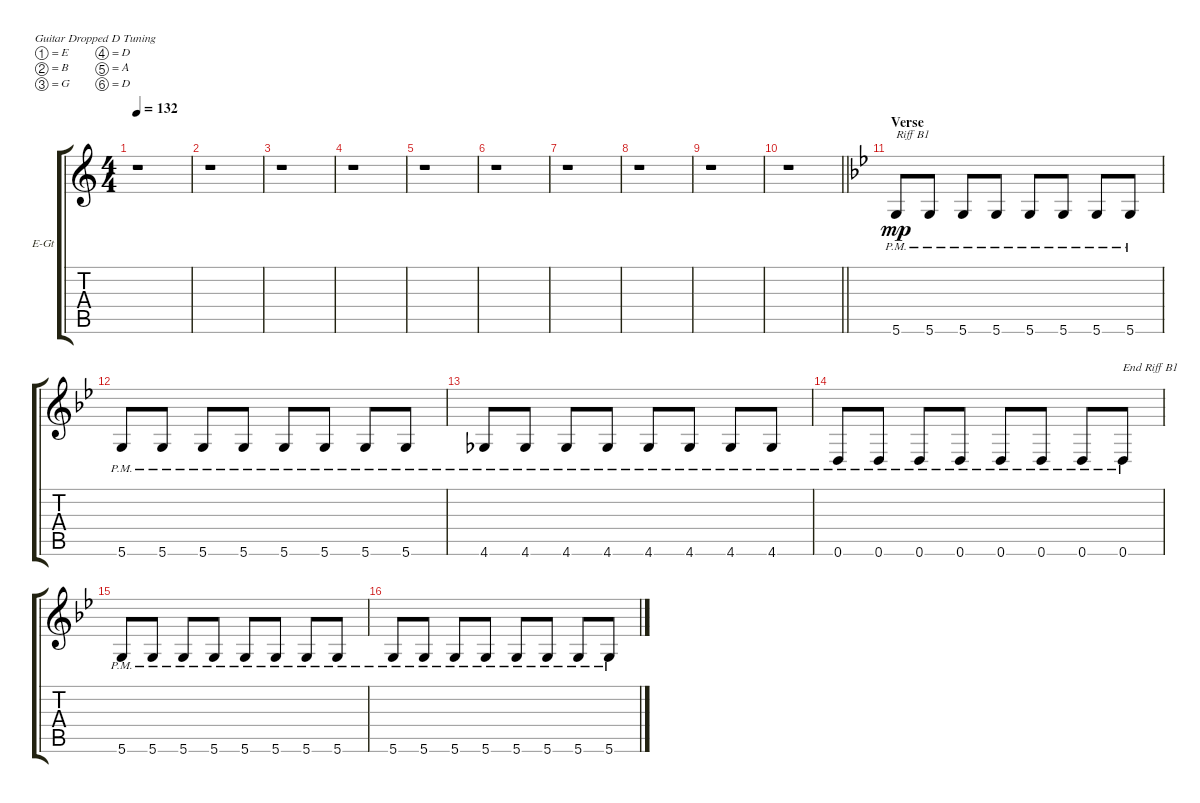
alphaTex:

\bracketExtendMode groupsimilarinstruments
\firstSystemTrackNameOrientation horizontal
\otherSystemsTrackNameOrientation horizontal
\track ("Guitar 5 (Dropped D)" "E-Gt") {instrument overdrivenguitar}
\staff {score tabs}
\tuning (E4 B3 G3 D3 A2 D2)
\ts (4 4)
\tempo 132
\clef g2
\scale
0.333333
\ks c
r.1{dy mp} |
\scale
0.333333 r.1 |
\scale
0.333333 r.1 |
\scale
0.333333 r.1 |
\scale
0.333333 r.1 |
\scale
0.333333 r.1 |
\scale
0.333333 r.1 |
\scale
0.333333 r.1 |
\scale
0.333333 r.1 |
\scale
0.333333
\barLineRight lightlight
r.1 |
\section ("" "Verse")
\ks bb
5.6{pm}.8{txt "Riff B1"} 5.6{pm}.8 5.6{pm}.8 5.6{pm}.8 5.6{pm}.8 5.6{pm}.8 5.6{pm}.8 5.6{pm}.8 |
5.6{pm}.8 5.6{pm}.8 5.6{pm}.8 5.6{pm}.8 5.6{pm}.8 5.6{pm}.8 5.6{pm}.8 5.6{pm}.8 |
4.6{pm}.8 4.6{pm}.8 4.6{pm}.8 4.6{pm}.8 4.6{pm}.8 4.6{pm}.8 4.6{pm}.8 4.6{pm}.8 |
0.6{pm}.8 0.6{pm}.8 0.6{pm}.8 0.6{pm}.8 0.6{pm}.8 0.6{pm}.8 0.6{pm}.8 0.6{pm}.8{txt "End Riff B1"} |
5.6{pm}.8 5.6{pm}.8 5.6{pm}.8 5.6{pm}.8 5.6{pm}.8 5.6{pm}.8 5.6{pm}.8 5.6{pm}.8 |
5.6{pm}.8 5.6{pm}.8 5.6{pm}.8 5.6{pm}.8 5.6{pm}.8 5.6{pm}.8 5.6{pm}.8 5.6{pm}.8
